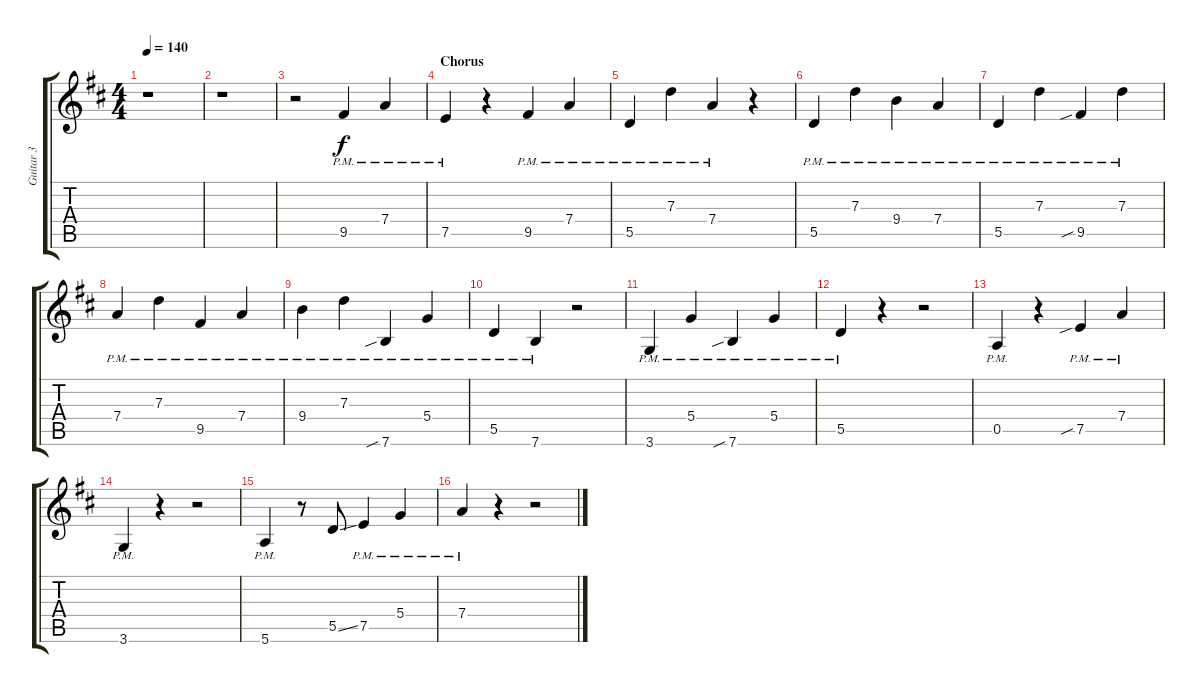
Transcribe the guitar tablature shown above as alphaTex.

\track ("Guitar 3" "Guitar 3") {instrument electricguitarjazz}
\staff {score tabs}
\tuning (E4 B3 G3 D3 A2 E2) {hide}
\ts (4 4)
\tempo 140
\clef g2
\ks d
r.1{dy f} |
r.1 |
r.2 9.5{pm}.4 7.4{pm}.4 |
\section ("" "Chorus")
7.5{pm}.4 r.4 9.5{pm}.4 7.4{pm}.4 |
5.5{pm}.4 7.3{pm}.4 7.4{pm}.4 r.4 |
5.5{pm}.4 7.3{pm}.4 9.4{pm}.4 7.4{pm}.4 |
5.5{pm}.4 7.3{pm}.4 9.5{sib pm}.4 7.3{pm}.4 |
7.4{pm}.4 7.3{pm}.4 9.5{pm}.4 7.4{pm}.4 |
9.4{pm}.4 7.3{pm}.4 7.6{sib pm}.4 5.4{pm}.4 |
5.5{pm}.4 7.6{pm}.4 r.2 |
3.6{pm}.4 5.4{pm}.4 7.6{sib pm}.4 5.4{pm}.4 |
5.5{pm}.4 r.4 r.2 |
0.5{pm}.4 r.4 7.5{sib pm}.4 7.4{pm}.4 |
3.6{pm}.4 r.4 r.2 |
5.6{pm}.4 r.8 5.5{ss}.8 7.5{pm}.4 5.4{pm}.4 |
7.4{pm}.4 r.4 r.2
